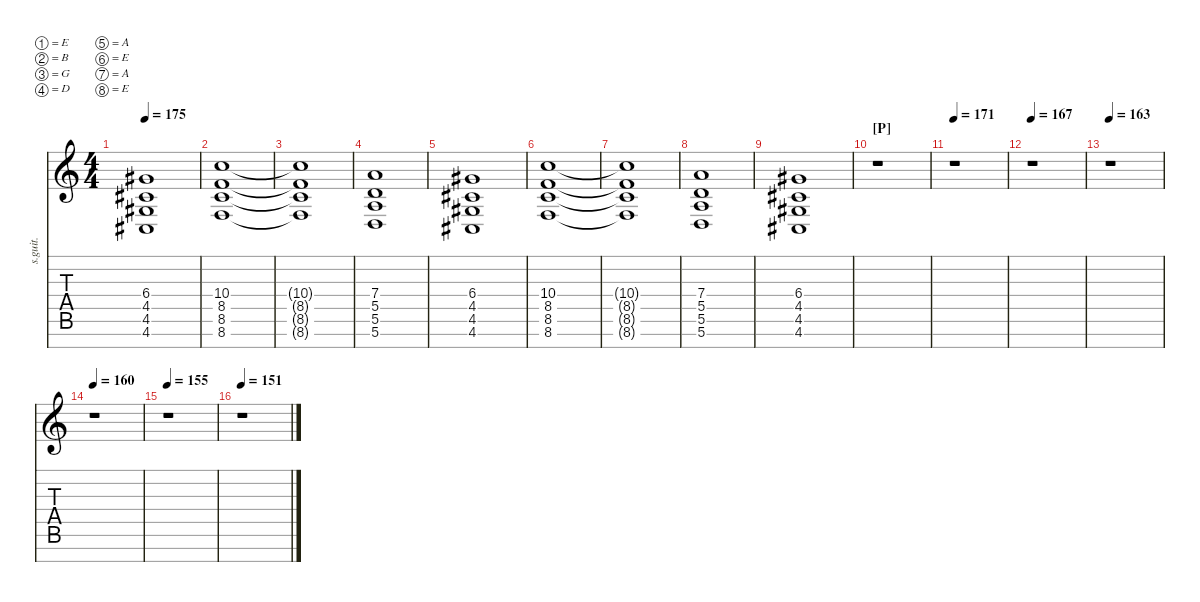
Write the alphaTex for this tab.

\defaultSystemsLayout 4
\hideDynamics
\bracketExtendMode nobrackets
\track ("Rhythm Guitar Right" "s.guit.") {instrument distortionguitar}
\staff {score tabs}
\tuning (E4 B3 G3 D3 A2 E2 A1 E1)
\ts (4 4)
\tempo 175
\clef g2
\ks c
(6.4{acc #} 4.5{acc #} 4.6{acc #} 4.7{acc #}).1{dy ff} |
(10.4 8.5 8.6 8.7).1 |
(10.4{t} 8.5{t} 8.6{t} 8.7{t}).1 |
(7.4 5.5 5.6 5.7).1 |
(6.4{acc #} 4.5{acc #} 4.6{acc #} 4.7{acc #}).1 |
(10.4 8.5 8.6 8.7).1 |
(10.4{t} 8.5{t} 8.6{t} 8.7{t}).1 |
(7.4 5.5 5.6 5.7).1 |
(6.4{acc #} 4.5{acc #} 4.6{acc #} 4.7{acc #}).1 |
\section ("P" "")
r.1 |
\tempo 171
r.1 |
\tempo 167
r.1 |
\tempo 163
r.1 |
\tempo 160
r.1 |
\tempo 155
r.1 |
\tempo 151
r.1
